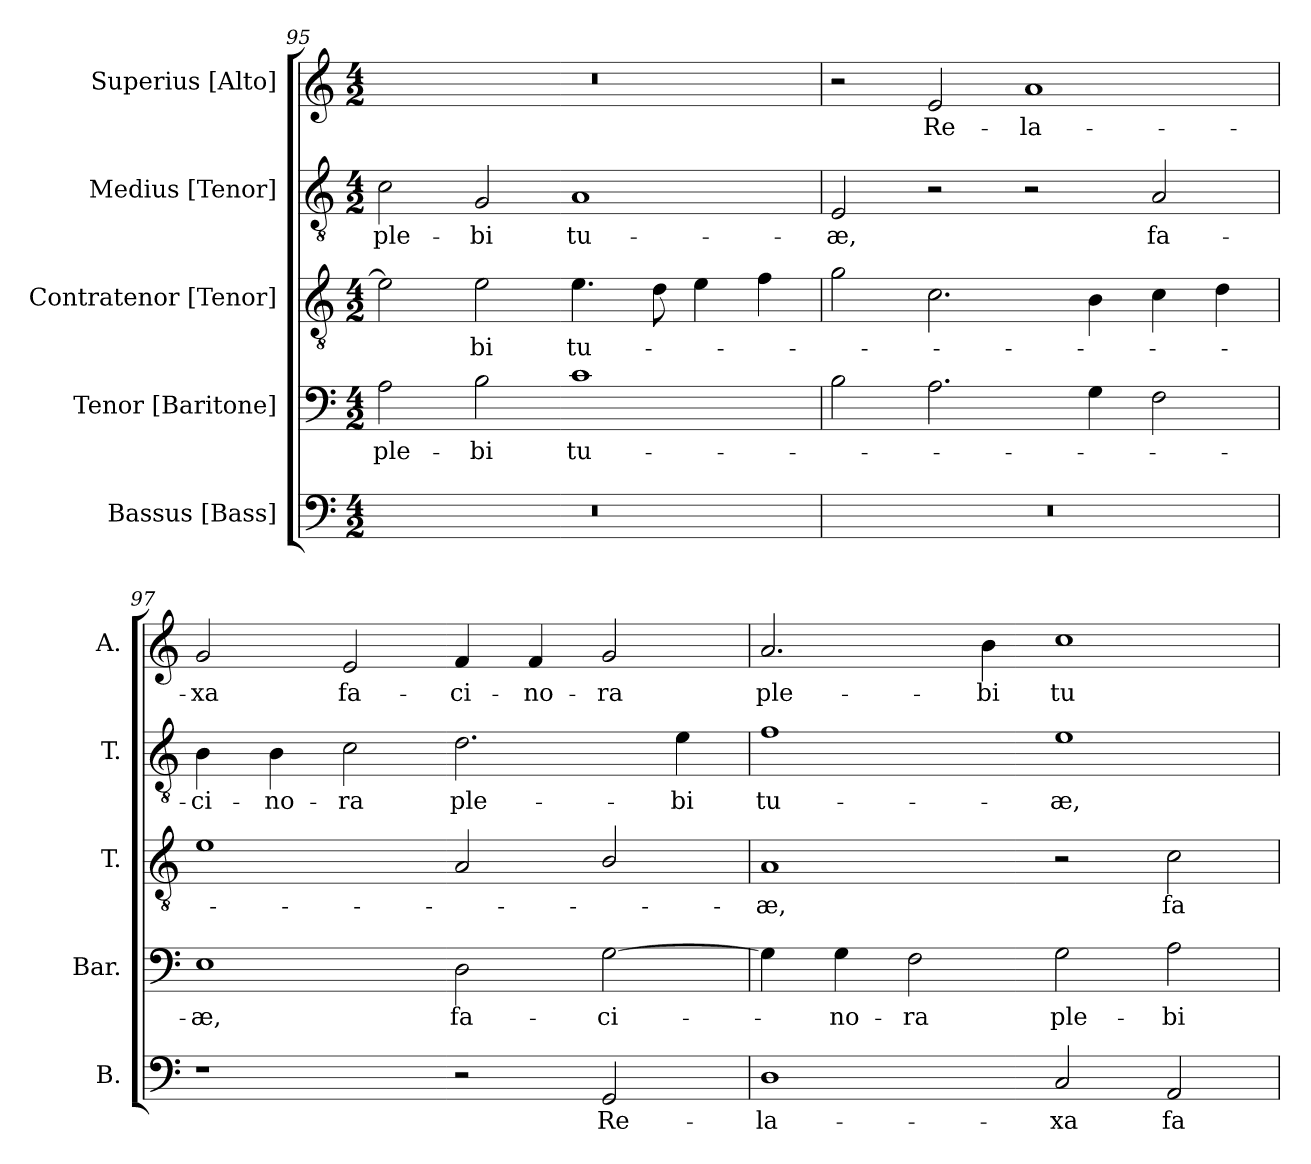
**kern	**text	**kern	**text	**kern	**text	**kern	**text	**kern	**text
*part5	*part5	*part4	*part4	*part3	*part3	*part2	*part2	*part1	*part1
*staff5	*staff5	*staff4	*staff4	*staff3	*staff3	*staff2	*staff2	*staff1	*staff1
*I"Bassus [Bass]	*	*I"Tenor [Baritone]	*	*I"Contratenor [Tenor]	*	*I"Medius [Tenor]	*	*I"Superius [Alto]	*
*I'B.	*	*I'Bar.	*	*I'T.	*	*I'T.	*	*I'A.	*
!!LO:LB:g=z
*clefF4	*	*clefF4	*	*clefGv2	*	*clefGv2	*	*clefG2	*
*	*	*	*	*ITrd7c12	*	*ITrd7c12	*	*	*
*k[]	*	*k[]	*	*k[]	*	*k[]	*	*k[]	*
*C:	*	*C:	*	*C:	*	*C:	*	*C:	*
*M4/2	*	*M4/2	*	*M4/2	*	*M4/2	*	*M4/2	*
=95	=95	=95	=95	=95	=95	=95	=95	=95	=95
!LO:N:vis=1	!	!	!	!	!	!	!	!	!
!	!	!	!LO:LY:b:color=#000000	!	!	!	!	!	!
!	!	!	!	!	!	!	!LO:LY:b:color=#000000	!LO:N:vis=1	!
0r	.	2Ai\	ple-	2Ei\]	.	2Ci\	ple-	0r	.
!	!	!	!LO:LY:b:color=#000000	!	!	!	!	!	!
!	!	!	!	!	!LO:LY:b:color=#000000	!	!	!	!
!	!	!	!	!	!	!	!LO:LY:b:color=#000000	!	!
.	.	2Bi\	-bi	2Ei\	-bi	2GGi/	-bi	.	.
!	!	!	!LO:LY:b:color=#000000	!	!	!	!	!	!
!	!	!	!	!	!LO:LY:b:color=#000000	!	!	!	!
!	!	!	!	!	!	!	!LO:LY:b:color=#000000	!	!
.	.	1ci	tu-	4.Ei\	tu-	1AAi	tu-	.	.
.	.	.	.	8Di\	.	.	.	.	.
.	.	.	.	4Ei\	.	.	.	.	.
.	.	.	.	4Fi\	.	.	.	.	.
=96	=96	=96	=96	=96	=96	=96	=96	=96	=96
!LO:N:vis=1	!	!	!	!	!	!	!	!	!
!	!	!	!	!	!	!	!LO:LY:b:color=#000000	!	!
0r	.	2Bi\	.	2Gi\	.	2EEi/	-æ,	2r	.
!	!	!	!	!	!	!	!	!	!LO:LY:b:color=#000000
.	.	2.Ai\	.	2.Ci\	.	2r	.	2ei/	Re-
!	!	!	!	!	!	!	!	!	!LO:LY:b:color=#000000
.	.	.	.	.	.	2r	.	1ai	-la-
.	.	4Gi\	.	4BBi\	.	.	.	.	.
!	!	!	!	!	!	!	!LO:LY:b:color=#000000	!	!
.	.	2Fi\	.	4Ci\	.	2AAi/	fa-	.	.
.	.	.	.	4Di\	.	.	.	.	.
=97	=97	=97	=97	=97	=97	=97	=97	=97	=97
!	!	!	!LO:LY:b:color=#000000	!	!	!	!	!	!
!	!	!	!	!	!	!	!LO:LY:b:color=#000000	!	!
!	!	!	!	!	!	!	!	!	!LO:LY:b:color=#000000
1r	.	1Ei	-æ,	1Ei	.	4BBi\	-ci-	2gi/	-xa
!	!	!	!	!	!	!	!LO:LY:b:color=#000000	!	!
.	.	.	.	.	.	4BBi\	-no-	.	.
!	!	!	!	!	!	!	!LO:LY:b:color=#000000	!	!
!	!	!	!	!	!	!	!	!	!LO:LY:b:color=#000000
.	.	.	.	.	.	2Ci\	-ra	2ei/	fa-
!	!	!	!LO:LY:b:color=#000000	!	!	!	!	!	!
!	!	!	!	!	!	!	!LO:LY:b:color=#000000	!	!
!	!	!	!	!	!	!	!	!	!LO:LY:b:color=#000000
2r	.	2Di\	fa-	2AAi/	.	2.Di\	ple-	4fi/	-ci-
!	!	!	!	!	!	!	!	!	!LO:LY:b:color=#000000
.	.	.	.	.	.	.	.	4fi/	-no-
!	!LO:LY:b:color=#000000	!	!	!	!	!	!	!	!
!	!	!	!LO:LY:b:color=#000000	!	!	!	!	!	!
!	!	!	!	!	!	!	!	!	!LO:LY:b:color=#000000
2GGi/	Re-	[2Gi\	-ci-	2BBi/	.	.	.	2gi/	-ra
!	!	!	!	!	!	!	!LO:LY:b:color=#000000	!	!
.	.	.	.	.	.	4Ei\	-bi	.	.
=98	=98	=98	=98	=98	=98	=98	=98	=98	=98
!	!LO:LY:b:color=#000000	!	!	!	!	!	!	!	!
!	!	!	!	!	!LO:LY:b:color=#000000	!	!	!	!
!	!	!	!	!	!	!	!LO:LY:b:color=#000000	!	!
!	!	!	!	!	!	!	!	!	!LO:LY:b:color=#000000
1Di	-la-	4Gi\]	.	1AAi	-æ,	1Fi	tu-	2.ai/	ple-
!	!	!	!LO:LY:b:color=#000000	!	!	!	!	!	!
.	.	4Gi\	-no-	.	.	.	.	.	.
!	!	!	!LO:LY:b:color=#000000	!	!	!	!	!	!
.	.	2Fi\	-ra	.	.	.	.	.	.
!	!	!	!	!	!	!	!	!	!LO:LY:b:color=#000000
.	.	.	.	.	.	.	.	4bi\	-bi
!	!LO:LY:b:color=#000000	!	!	!	!	!	!	!	!
!	!	!	!LO:LY:b:color=#000000	!	!	!	!	!	!
!	!	!	!	!	!	!	!LO:LY:b:color=#000000	!	!
!	!	!	!	!	!	!	!	!	!LO:LY:b:color=#000000
2Ci/	-xa	2Gi\	ple-	2r	.	1Ei	-æ,	1cci	tu-
!	!LO:LY:b:color=#000000	!	!	!	!	!	!	!	!
!	!	!	!LO:LY:b:color=#000000	!	!	!	!	!	!
!	!	!	!	!	!LO:LY:b:color=#000000	!	!	!	!
2AAi/	fa-	2Ai\	-bi	2Ci\	fa-	.	.	.	.
=	=	=	=	=	=	=	=	=	=
*-	*-	*-	*-	*-	*-	*-	*-	*-	*-
